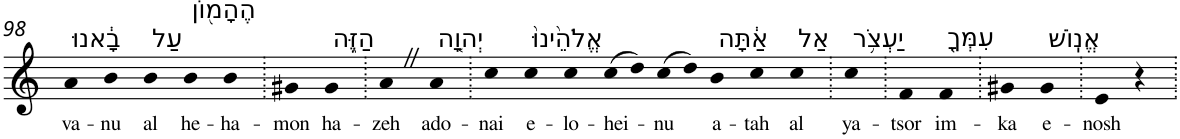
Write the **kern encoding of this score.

**kern	**text
*part1	*part1
*staff1	*staff1
*I"Piano	*
*I'Pno	*
!!LO:PB:g=z
*clefG2	*
*k[]	*
=98	=98
!LO:TX:a:t=בָ֔אנוּ	!
!	!LO:LY:b
4a	va-
!	!LO:LY:b
4b	-nu
!LO:TX:a:t=עַל	!
!	!LO:LY:b
4b	al
!LO:TX:a:t=הֶהָמ֖וֹן	!
!	!LO:LY:b
4b	he-
!	!LO:LY:b
4b	-ha-
=99.	=99.
!	!LO:LY:b
4g#X	-mon
!LO:TX:a:t=הַזֶּ֑ה	!
!	!LO:LY:b
4g#	ha-
=100.	=100.
!	!LO:LY:b
4aZ	-zeh
!LO:TX:a:t=יְהוָ֤ה	!
!	!LO:LY:b
4a	ado-
=101.	=101.
!	!LO:LY:b
4cc	-nai
!LO:TX:a:t=אֱלֹהֵ֙ינוּ֙	!
!	!LO:LY:b
4cc	e-
!	!LO:LY:b
4cc	-lo-
!	!LO:LY:b
(>8cc	-hei-
8dd)	.
!	!LO:LY:b
(>8cc	-nu
8dd)	.
!LO:TX:a:t=אַ֔תָּה	!
!	!LO:LY:b
4b	a-
!	!LO:LY:b
4cc	-tah
!LO:TX:a:t=אַל	!
!	!LO:LY:b
4cc	al
=102.	=102.
!LO:TX:a:t=יַעְצֹ֥ר	!
!	!LO:LY:b
4cc	ya-
=103.	=103.
!	!LO:LY:b
4f	-tsor
!LO:TX:a:t=עִמְּךָ֖	!
!	!LO:LY:b
4f	im-
=104.	=104.
!	!LO:LY:b
4g#X	-ka
!LO:TX:a:t=אֱנֽוֹשׁ	!
!	!LO:LY:b
4g#	e-
=105.	=105.
!	!LO:LY:b
4e	-nosh
4r	.
=.	=.
*-	*-
